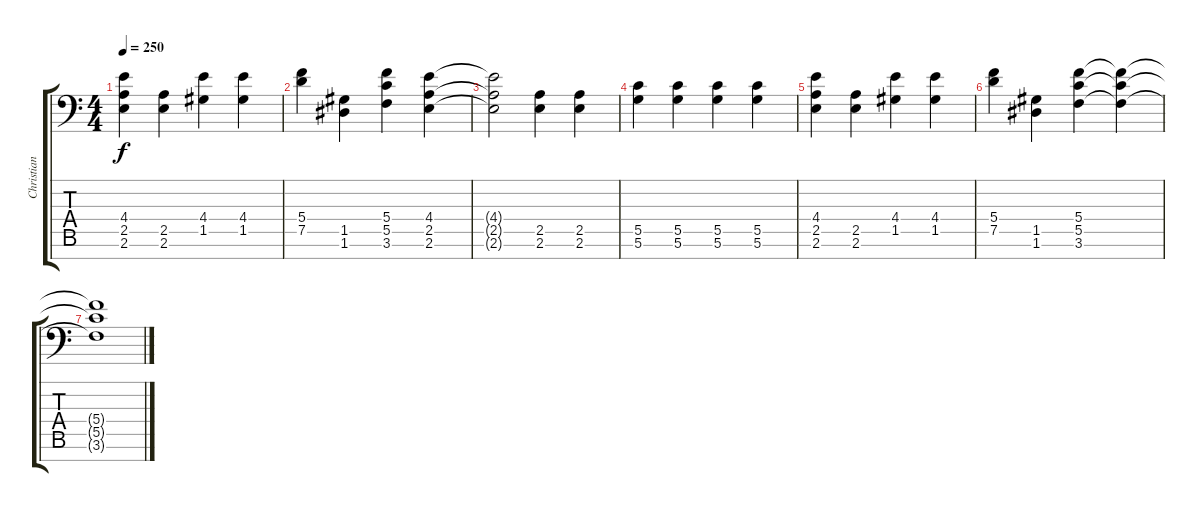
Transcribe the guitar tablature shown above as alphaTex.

\track ("Christian Solo Rythmn" "Christian ") {instrument distortionguitar}
\staff {score tabs}
\tuning (D4 A3 F3 C3 G2 D2 C-1) {hide}
\ts (4 4)
\tempo 250
\clef f4
\ks c
(4.4 2.5 2.6).4{dy f} (2.5 2.6).4 (4.4 1.5).4 (4.4 1.5).4 |
(5.4 7.5).4 (1.5 1.6).4 (5.4 5.5 3.6).4 (4.4 2.5 2.6).4 |
(4.4{t} 2.5{t} 2.6{t}).2 (2.5 2.6).4 (2.5 2.6).4 |
(5.5 5.6).4 (5.5 5.6).4 (5.5 5.6).4 (5.5 5.6).4 |
(4.4 2.5 2.6).4 (2.5 2.6).4 (4.4 1.5).4 (4.4 1.5).4 |
(5.4 7.5).4 (1.5 1.6).4 (5.4 5.5 3.6).4 (5.4{t} 5.5{t} 3.6{t}).4 |
(5.4{t} 5.5{t} 3.6{t}).1
